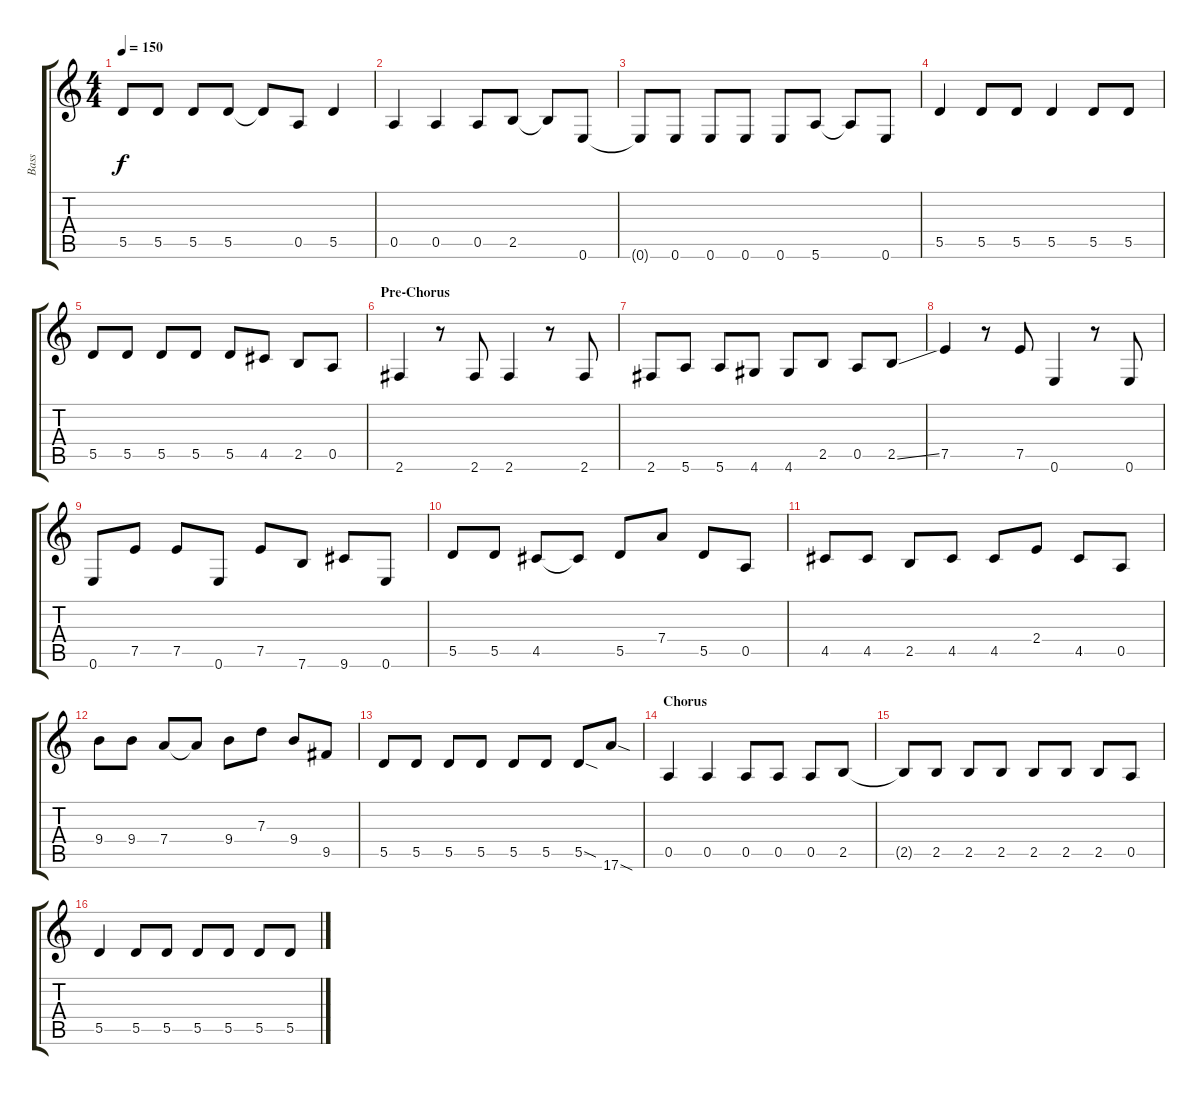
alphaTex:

\track ("Bass" "Bass") {instrument electricbasspick}
\staff {score tabs}
\tuning (E4 B3 G3 D3 A2 E2) {hide}
\ts (4 4)
\tempo 150
\clef g2
\ks c
5.5.8{dy f} 5.5.8 5.5.8 5.5.8 5.5{t}.8 0.5.8 5.5.4 |
0.5.4 0.5.4 0.5.8 2.5.8 2.5{t}.8 0.6.8 |
0.6{t}.8 0.6.8 0.6.8 0.6.8 0.6.8 5.6.8 5.6{t}.8 0.6.8 |
5.5.4 5.5.8 5.5.8 5.5.4 5.5.8 5.5.8 |
5.5.8 5.5.8 5.5.8 5.5.8 5.5.8 4.5.8 2.5.8 0.5.8 |
\section ("" "Pre-Chorus")
2.6.4 r.8 2.6.8 2.6.4 r.8 2.6.8 |
2.6.8 5.6.8 5.6.8 4.6.8 4.6.8 2.5.8 0.5.8 2.5{ss}.8 |
7.5.4 r.8 7.5.8 0.6.4 r.8 0.6.8 |
0.6.8 7.5.8 7.5.8 0.6.8 7.5.8 7.6.8 9.6.8 0.6.8 |
5.5.8 5.5.8 4.5.8 4.5{t}.8 5.5.8 7.4.8 5.5.8 0.5.8 |
4.5.8 4.5.8 2.5.8 4.5.8 4.5.8 2.4.8 4.5.8 0.5.8 |
9.4.8 9.4.8 7.4.8 7.4{t}.8 9.4.8 7.3.8 9.4.8 9.5.8 |
5.5.8 5.5.8 5.5.8 5.5.8 5.5.8 5.5.8 5.5{sod}.8 17.6{sod}.8 |
\section ("" "Chorus")
0.5.4 0.5.4 0.5.8 0.5.8 0.5.8 2.5.8 |
2.5{t}.8 2.5.8 2.5.8 2.5.8 2.5.8 2.5.8 2.5.8 0.5.8 |
5.5.4 5.5.8 5.5.8 5.5.8 5.5.8 5.5.8 5.5.8
